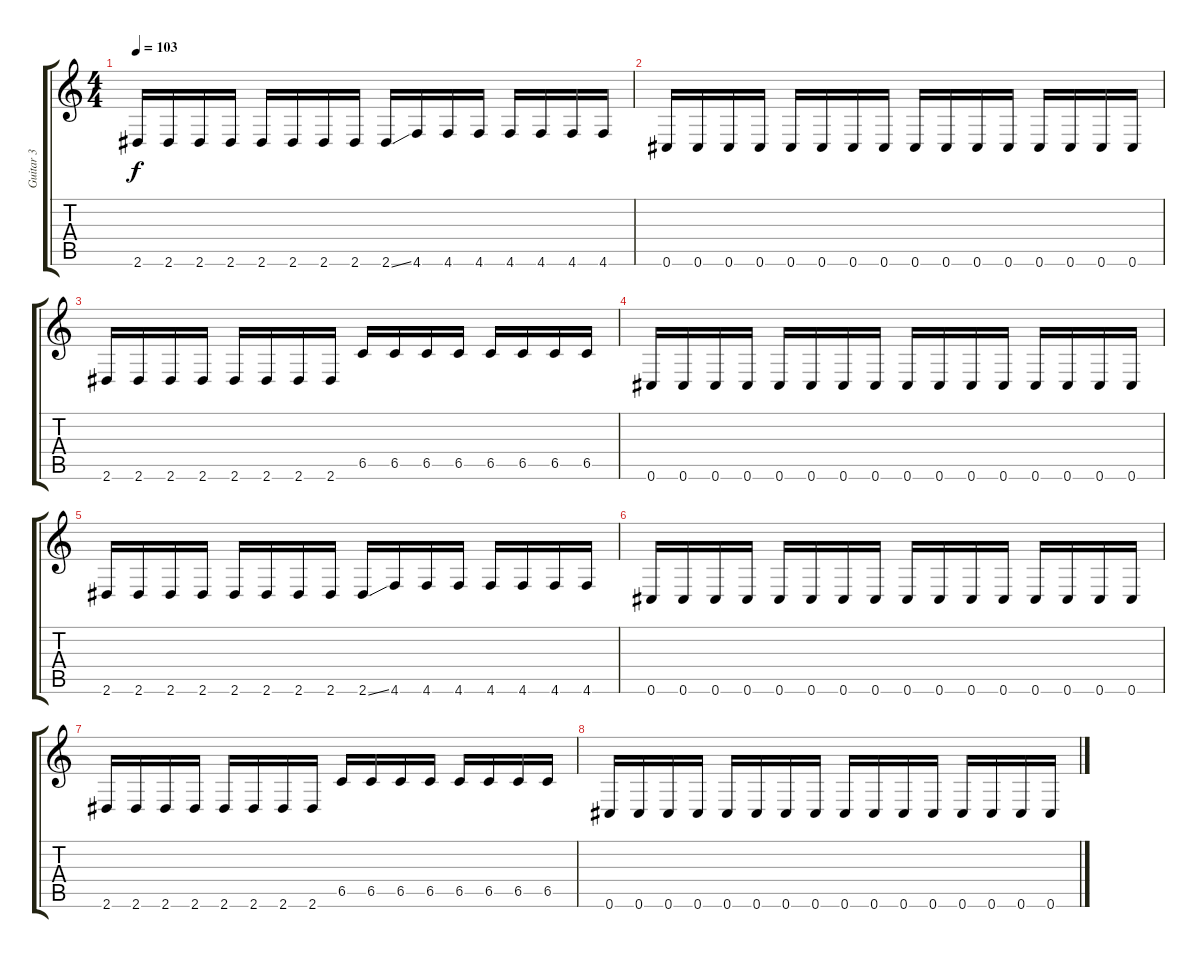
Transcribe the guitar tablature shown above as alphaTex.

\track ("Guitar 3" "Guitar 3") {instrument distortionguitar}
\staff {score tabs}
\tuning (Db4 Ab3 E3 B2 Gb2 Db2) {hide}
\ts (4 4)
\tempo 103
\clef g2
\ks c
2.6.16{dy f} 2.6.16 2.6.16 2.6.16 2.6.16 2.6.16 2.6.16 2.6.16 2.6{ss}.16 4.6.16 4.6.16 4.6.16 4.6.16 4.6.16 4.6.16 4.6.16 |
0.6.16 0.6.16 0.6.16 0.6.16 0.6.16 0.6.16 0.6.16 0.6.16 0.6.16 0.6.16 0.6.16 0.6.16 0.6.16 0.6.16 0.6.16 0.6.16 |
2.6.16 2.6.16 2.6.16 2.6.16 2.6.16 2.6.16 2.6.16 2.6.16 6.5.16 6.5.16 6.5.16 6.5.16 6.5.16 6.5.16 6.5.16 6.5.16 |
0.6.16 0.6.16 0.6.16 0.6.16 0.6.16 0.6.16 0.6.16 0.6.16 0.6.16 0.6.16 0.6.16 0.6.16 0.6.16 0.6.16 0.6.16 0.6.16 |
2.6.16 2.6.16 2.6.16 2.6.16 2.6.16 2.6.16 2.6.16 2.6.16 2.6{ss}.16 4.6.16 4.6.16 4.6.16 4.6.16 4.6.16 4.6.16 4.6.16 |
0.6.16 0.6.16 0.6.16 0.6.16 0.6.16 0.6.16 0.6.16 0.6.16 0.6.16 0.6.16 0.6.16 0.6.16 0.6.16 0.6.16 0.6.16 0.6.16 |
2.6.16 2.6.16 2.6.16 2.6.16 2.6.16 2.6.16 2.6.16 2.6.16 6.5.16 6.5.16 6.5.16 6.5.16 6.5.16 6.5.16 6.5.16 6.5.16 |
0.6.16 0.6.16 0.6.16 0.6.16 0.6.16 0.6.16 0.6.16 0.6.16 0.6.16 0.6.16 0.6.16 0.6.16 0.6.16 0.6.16 0.6.16 0.6.16
